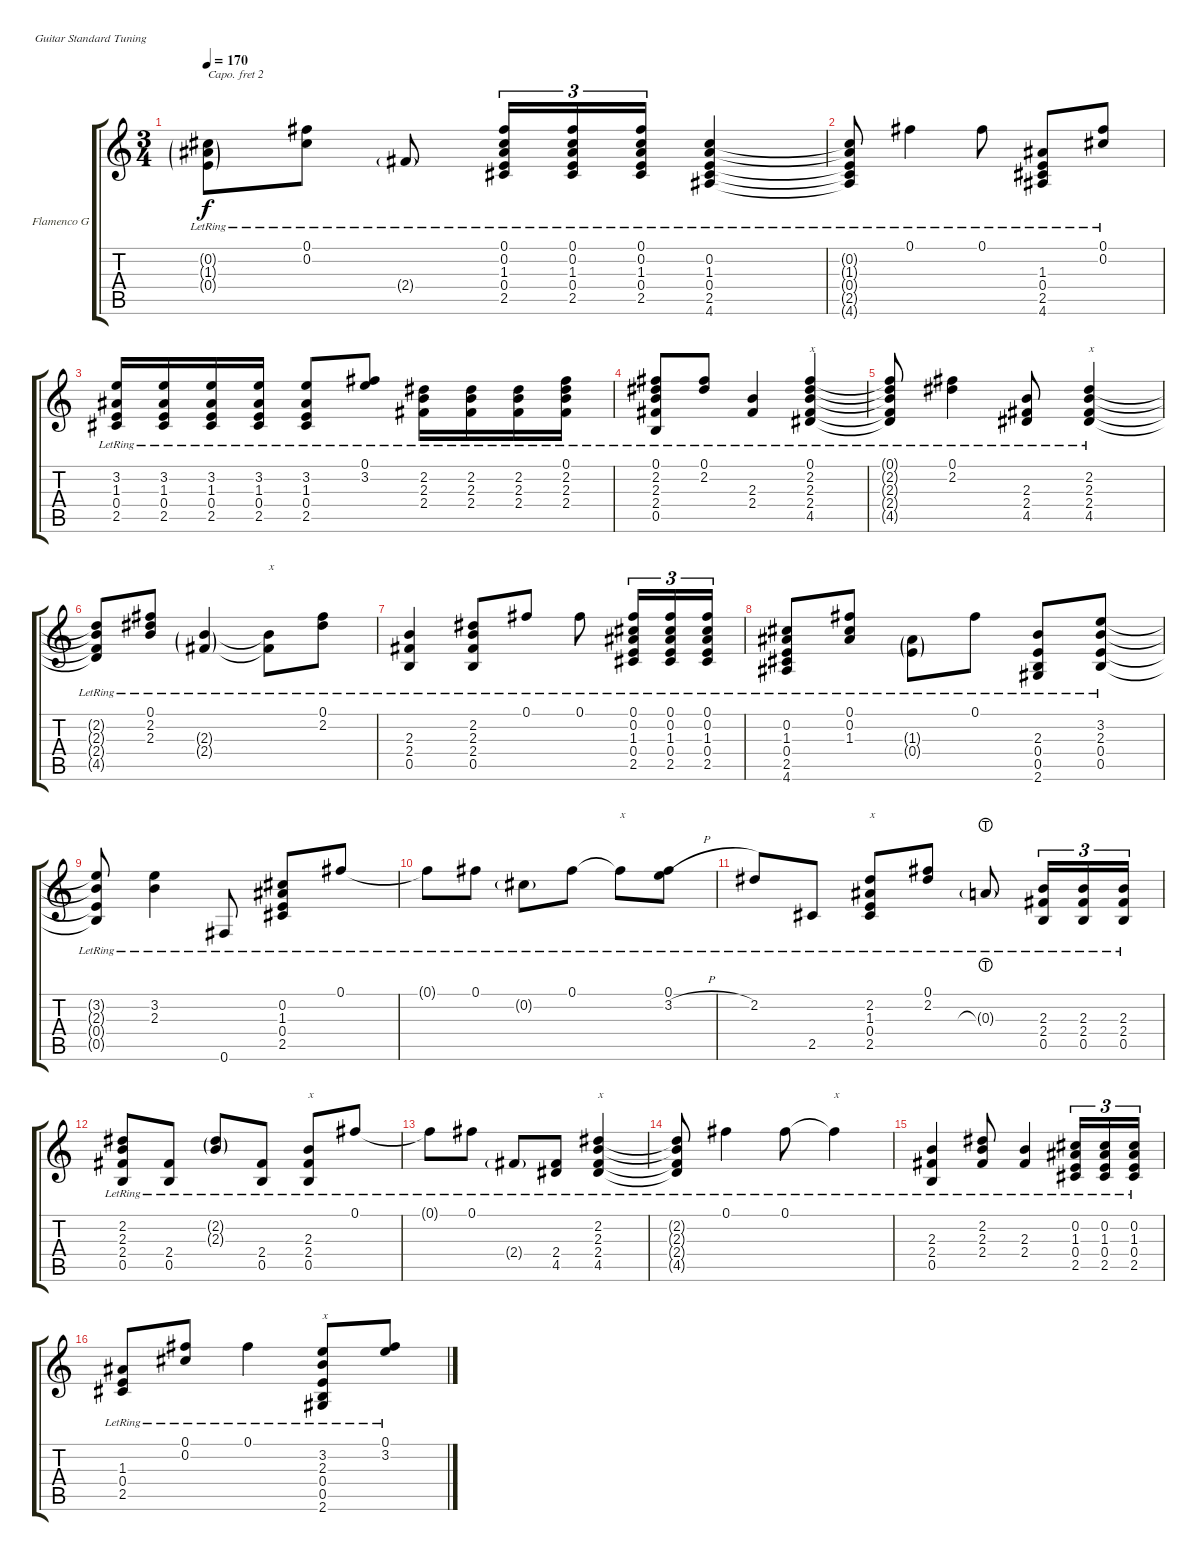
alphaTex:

\defaultSystemsLayout 4
\bracketExtendMode groupsimilarinstruments
\firstSystemTrackNameOrientation horizontal
\otherSystemsTrackNameOrientation horizontal
\track ("Flamenco Guitar" "Flamenco G") {instrument acousticguitarnylon}
\staff {score tabs}
\capo 2
\tuning (E4 B3 G3 D3 A2 E2)
\ts (3 4)
\tempo 170
\clef g2
\ks c
(0.4{g lr} 1.3{g lr} 0.2{g lr}).8{dy f} (0.1{lr} 0.2{lr}).8 2.4{g lr}.8 (2.5{lr} 0.4{lr} 1.3{lr} 0.2{lr} 0.1{lr}).16{tu (3 2)} (2.5{lr} 0.4{lr} 1.3{lr} 0.2{lr} 0.1{lr}).16{tu (3 2)} (2.5{lr} 0.4{lr} 1.3{lr} 0.2{lr} 0.1{lr}).16{tu (3 2)} (4.6{lr} 2.5{lr} 0.4{lr} 1.3{lr} 0.2{lr}).4 |
(0.2{lr t} 1.3{lr t} 0.4{lr t} 2.5{lr t} 4.6{lr t}).8 0.1{lr}.4 0.1{lr}.8 (4.6 2.5{lr} 0.4{lr} 1.3{lr}).8 (0.1{lr} 0.2{lr}).8 |
(2.5{lr} 0.4{lr} 1.3{lr} 3.2{lr}).16 (2.5{lr} 0.4{lr} 1.3{lr} 3.2{lr}).16 (2.5{lr} 0.4{lr} 1.3{lr} 3.2{lr}).16 (2.5{lr} 0.4{lr} 1.3{lr} 3.2{lr}).16 (2.5{lr} 0.4{lr} 1.3{lr} 3.2{lr}).8 (0.1{lr} 3.2{lr}).8 (2.4{lr} 2.3{lr} 2.2{lr}).16 (2.4{lr} 2.3{lr} 2.2{lr}).16 (2.4{lr} 2.3{lr} 2.2{lr}).16 (2.4{lr} 2.3{lr} 2.2{lr} 0.1{lr}).16 |
(0.5{lr} 2.4{lr} 2.3{lr} 2.2{lr} 0.1{lr}).8 (0.1{lr} 2.2{lr}).8 (2.4{lr} 2.3{lr}).4 (4.5{lr} 2.4{lr} 2.3{lr} 2.2{lr} 0.1{lr}).4{txt "x"} |
(0.1{lr t} 2.2{lr t} 2.3{lr t} 2.4{lr t} 4.5{lr t}).8 (0.1{lr} 2.2{lr}).4 (2.3{lr} 2.4{lr} 4.5{lr}).8 (4.5{lr} 2.4{lr} 2.3{lr} 2.2{lr}).4{txt "x"} |
(2.2{lr t} 2.3{lr t} 2.4{lr t} 4.5{lr t}).8 (0.1{lr} 2.2{lr} 2.3{lr}).8 (2.4{g lr} 2.3{g lr}).4 (2.4{lr t} 2.3{lr t}).8{txt "x"} (0.1{lr} 2.2{lr}).8 |
(0.5{lr} 2.4{lr} 2.3{lr}).4 (0.5{lr} 2.4{lr} 2.3{lr} 2.2{lr}).8 0.1{lr}.8 0.1{lr}.8 (2.5{lr} 0.4{lr} 1.3{lr} 0.2{lr} 0.1{lr}).16{tu (3 2)} (2.5{lr} 0.4{lr} 1.3{lr} 0.1{lr} 0.2{lr}).16{tu (3 2)} (2.5{lr} 0.4{lr} 1.3{lr} 0.2{lr} 0.1{lr}).16{tu (3 2)} |
(4.6{lr} 2.5{lr} 0.4{lr} 1.3{lr} 0.2{lr}).8 (0.1{lr} 0.2{lr} 1.3{lr}).8 (0.4{g lr} 1.3{g lr}).8 0.1{lr}.8 (2.6{lr} 0.5{lr} 0.4{lr} 2.3{lr}).8 (3.2{lr} 2.3{lr} 0.4{lr} 0.5{lr}).8 |
(0.5{lr t} 0.4{lr t} 2.3{lr t} 3.2{lr t}).8 (3.2{lr} 2.3{lr}).4 0.6{lr}.8 (2.5{lr} 0.4{lr} 1.3{lr} 0.2{lr}).8 0.1{lr}.8 |
0.1{lr t}.8 0.1{lr}.8 0.2{g lr}.8 0.1{lr}.8 0.1{lr t}.8{txt "x"} (0.1{lr} 3.2{h lr}).8 |
2.2{lr}.8 2.5{lr}.8 (2.5{lr} 0.4{lr} 1.3{lr} 2.2{lr}).8{txt "x"} (0.1{lr} 2.2{lr}).8 0.3{lht g lr}.8 (0.5{lr} 2.4{lr} 2.3{lr}).16{tu (3 2)} (0.5{lr} 2.4{lr} 2.3{lr}).16{tu (3 2)} (0.5{lr} 2.4{lr} 2.3{lr}).16{tu (3 2)} |
(0.5{lr} 2.4{lr} 2.3{lr} 2.2{lr}).8 (2.4{lr} 0.5{lr}).8 (2.2{g lr} 2.3{g lr}).8 (0.5{lr} 2.4{lr}).8 (0.5{lr} 2.4{lr} 2.3{lr}).8{txt "x"} 0.1{lr}.8 |
0.1{lr t}.8 0.1{lr}.8 2.4{g lr}.8 (4.5{lr} 2.4{lr}).8 (4.5{lr} 2.4{lr} 2.3{lr} 2.2{lr}).4{txt "x"} |
(2.2{lr t} 2.3{lr t} 2.4{lr t} 4.5{lr t}).8 0.1{lr}.4 0.1{lr}.8 0.1{lr t}.4{txt "x"} |
(0.5{lr} 2.4{lr} 2.3{lr}).4 (2.3{lr} 2.2{lr} 2.4{lr}).8 (2.3{lr} 2.4{lr}).4 (2.5{lr} 0.4{lr} 1.3{lr} 0.2{lr}).16{tu (3 2)} (2.5{lr} 0.4{lr} 1.3{lr} 0.2{lr}).16{tu (3 2)} (2.5{lr} 0.4{lr} 1.3{lr} 0.2{lr}).16{tu (3 2)} |
(2.5{lr} 0.4{lr} 1.3{lr}).8 (0.1{lr} 0.2{lr}).8 0.1{lr}.4 (2.6{lr} 0.5{lr} 0.4{lr} 2.3{lr} 3.2{lr}).8{txt "x"} (0.1{lr} 3.2{lr}).8
